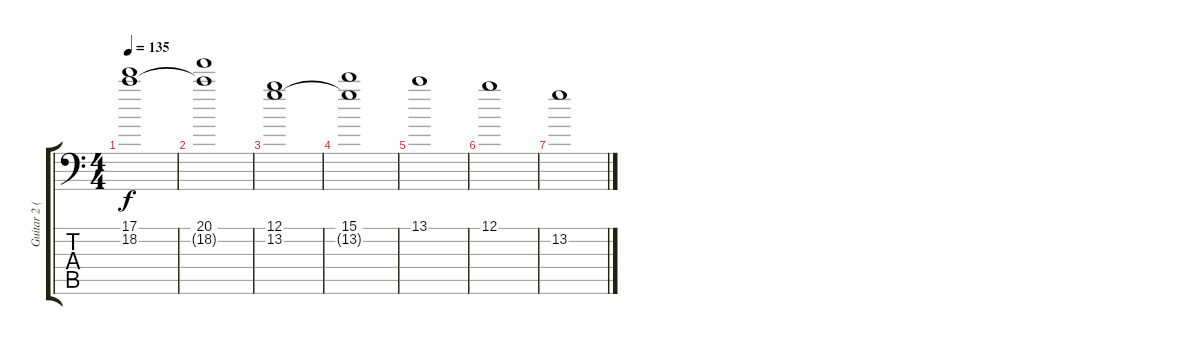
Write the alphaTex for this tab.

\track ("Guitar 2 (Ben Nairne)" "Guitar 2 (") {instrument distortionguitar}
\staff {score tabs}
\tuning (B3 Gb3 D3 A2 E2 A1) {hide}
\ts (4 4)
\tempo 135
\clef f4
\ks c
(17.1 18.2).1{dy f} |
(20.1 18.2{t}).1 |
(12.1 13.2).1{volume 0} |
(15.1 13.2{t}).1 |
13.1.1 |
12.1.1 |
13.2.1
